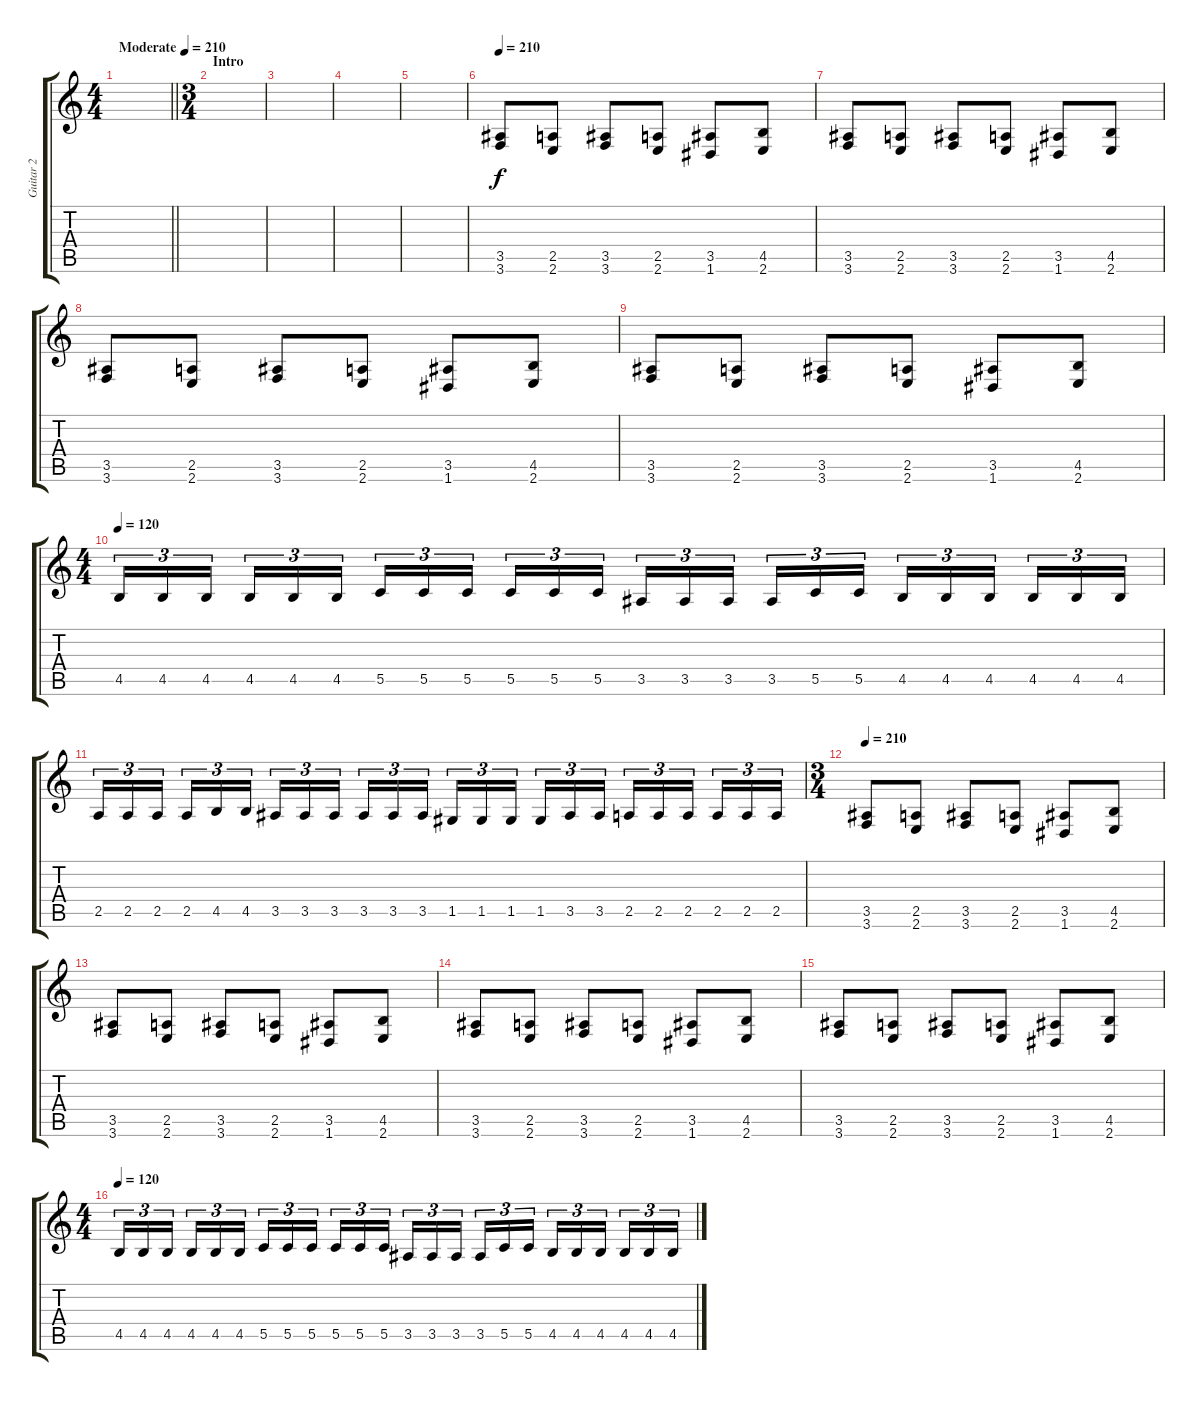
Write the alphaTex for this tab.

\track ("Guitar 2" "Guitar 2") {instrument overdrivenguitar}
\staff {score tabs}
\tuning (D4 A3 F3 C3 G2 D2) {hide}
\ts (4 4)
\tempo (210 "Moderate")
\clef g2
\barLineRight lightlight
\ks c
|
\ts (3 4)
\section ("" "Intro")
|
|
|
|
\tempo 210
(3.5 3.6).8 (2.5 2.6).8 (3.5 3.6).8 (2.5 2.6).8 (3.5 1.6).8 (4.5 2.6).8 |
(3.5 3.6).8 (2.5 2.6).8 (3.5 3.6).8 (2.5 2.6).8 (3.5 1.6).8 (4.5 2.6).8 |
(3.5 3.6).8 (2.5 2.6).8 (3.5 3.6).8 (2.5 2.6).8 (3.5 1.6).8 (4.5 2.6).8 |
(3.5 3.6).8 (2.5 2.6).8 (3.5 3.6).8 (2.5 2.6).8 (3.5 1.6).8 (4.5 2.6).8 |
\ts (4 4)
\tempo 120
4.5.16{tu (3 2)} 4.5.16{tu (3 2)} 4.5.16{tu (3 2) beam splitsecondary} 4.5.16{tu (3 2)} 4.5.16{tu (3 2)} 4.5.16{tu (3 2)} 5.5.16{tu (3 2)} 5.5.16{tu (3 2)} 5.5.16{tu (3 2) beam splitsecondary} 5.5.16{tu (3 2)} 5.5.16{tu (3 2)} 5.5.16{tu (3 2)} 3.5.16{tu (3 2)} 3.5.16{tu (3 2)} 3.5.16{tu (3 2) beam splitsecondary} 3.5.16{tu (3 2)} 5.5.16{tu (3 2)} 5.5.16{tu (3 2)} 4.5.16{tu (3 2)} 4.5.16{tu (3 2)} 4.5.16{tu (3 2) beam splitsecondary} 4.5.16{tu (3 2)} 4.5.16{tu (3 2)} 4.5.16{tu (3 2)} |
2.5.16{tu (3 2)} 2.5.16{tu (3 2)} 2.5.16{tu (3 2) beam splitsecondary} 2.5.16{tu (3 2)} 4.5.16{tu (3 2)} 4.5.16{tu (3 2)} 3.5.16{tu (3 2)} 3.5.16{tu (3 2)} 3.5.16{tu (3 2) beam splitsecondary} 3.5.16{tu (3 2)} 3.5.16{tu (3 2)} 3.5.16{tu (3 2)} 1.5.16{tu (3 2)} 1.5.16{tu (3 2)} 1.5.16{tu (3 2) beam splitsecondary} 1.5.16{tu (3 2)} 3.5.16{tu (3 2)} 3.5.16{tu (3 2)} 2.5.16{tu (3 2)} 2.5.16{tu (3 2)} 2.5.16{tu (3 2) beam splitsecondary} 2.5.16{tu (3 2)} 2.5.16{tu (3 2)} 2.5.16{tu (3 2)} |
\ts (3 4)
\tempo 210
(3.5 3.6).8 (2.5 2.6).8 (3.5 3.6).8 (2.5 2.6).8 (3.5 1.6).8 (4.5 2.6).8 |
(3.5 3.6).8 (2.5 2.6).8 (3.5 3.6).8 (2.5 2.6).8 (3.5 1.6).8 (4.5 2.6).8 |
(3.5 3.6).8 (2.5 2.6).8 (3.5 3.6).8 (2.5 2.6).8 (3.5 1.6).8 (4.5 2.6).8 |
(3.5 3.6).8 (2.5 2.6).8 (3.5 3.6).8 (2.5 2.6).8 (3.5 1.6).8 (4.5 2.6).8 |
\ts (4 4)
\tempo 120
4.5.16{tu (3 2)} 4.5.16{tu (3 2)} 4.5.16{tu (3 2) beam splitsecondary} 4.5.16{tu (3 2)} 4.5.16{tu (3 2)} 4.5.16{tu (3 2)} 5.5.16{tu (3 2)} 5.5.16{tu (3 2)} 5.5.16{tu (3 2) beam splitsecondary} 5.5.16{tu (3 2)} 5.5.16{tu (3 2)} 5.5.16{tu (3 2)} 3.5.16{tu (3 2)} 3.5.16{tu (3 2)} 3.5.16{tu (3 2) beam splitsecondary} 3.5.16{tu (3 2)} 5.5.16{tu (3 2)} 5.5.16{tu (3 2)} 4.5.16{tu (3 2)} 4.5.16{tu (3 2)} 4.5.16{tu (3 2) beam splitsecondary} 4.5.16{tu (3 2)} 4.5.16{tu (3 2)} 4.5.16{tu (3 2)}
